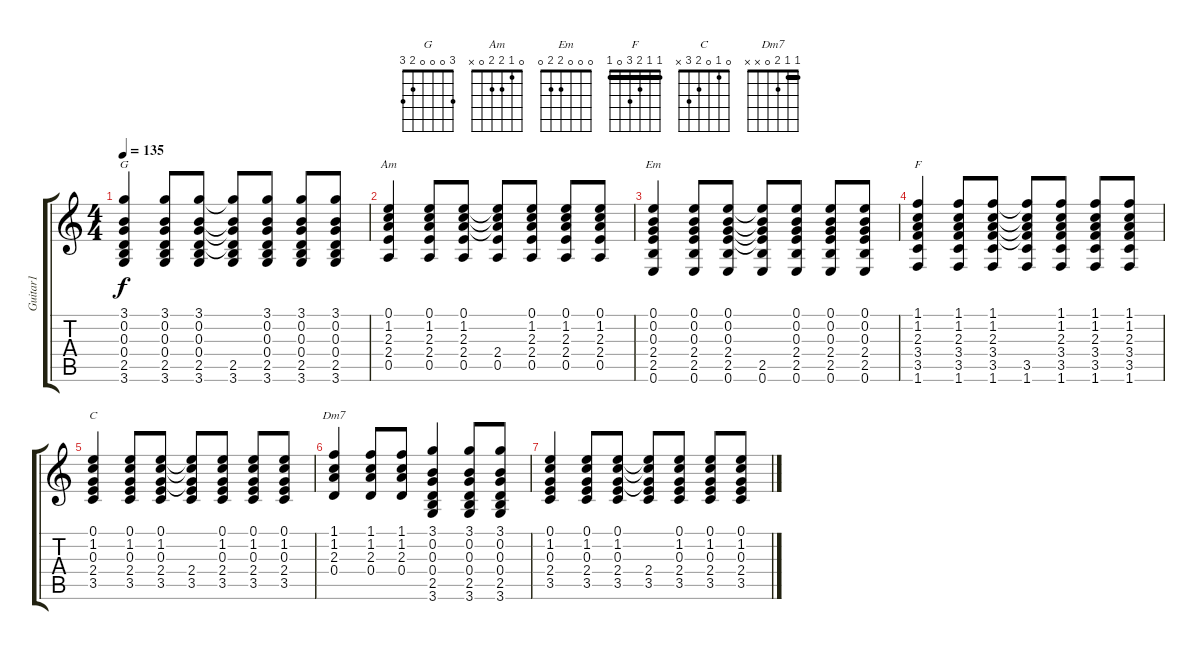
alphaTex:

\track ("Guitar1" "Guitar1") {instrument acousticguitarnylon}
\staff {score tabs}
\tuning (E4 B3 G3 D3 A2 E2) {hide}
\chord ("G" 3 0 0 0 2 3)
\chord ("Am" 0 1 2 2 0 x)
\chord ("Em" 0 0 0 2 2 0)
\chord ("F" 1 1 2 3 0 1) {barre 1}
\chord ("C" 0 1 0 2 3 x)
\chord ("Dm7" 1 1 2 0 x x) {barre 1}
\ts (4 4)
\tempo 135
\clef g2
\ks c
(3.1 0.2 0.3 0.4 2.5 3.6).4{ch "G" dy f} (3.1 0.2 0.3 0.4 2.5 3.6).8 (3.1 0.2 0.3 0.4 2.5 3.6).8 (3.1{t} 0.2{t} 0.3{t} 0.4{t} 2.5 3.6).8 (3.1 0.2 0.3 0.4 2.5 3.6).8 (3.1 0.2 0.3 0.4 2.5 3.6).8 (3.1 0.2 0.3 0.4 2.5 3.6).8 |
(0.1 1.2 2.3 2.4 0.5).4{ch "Am"} (0.1 1.2 2.3 2.4 0.5).8 (0.1 1.2 2.3 2.4 0.5).8 (0.1{t} 1.2{t} 2.3{t} 2.4 0.5).8 (0.1 1.2 2.3 2.4 0.5).8 (0.1 1.2 2.3 2.4 0.5).8 (0.1 1.2 2.3 2.4 0.5).8 |
(0.1 0.2 0.3 2.4 2.5 0.6).4{ch "Em"} (0.1 0.2 0.3 2.4 2.5 0.6).8 (0.1 0.2 0.3 2.4 2.5 0.6).8 (0.1{t} 0.2{t} 0.3{t} 2.4{t} 2.5 0.6).8 (0.1 0.2 0.3 2.4 2.5 0.6).8 (0.1 0.2 0.3 2.4 2.5 0.6).8 (0.1 0.2 0.3 2.4 2.5 0.6).8 |
(1.1 1.2 2.3 3.4 3.5 1.6).4{ch "F"} (1.1 1.2 2.3 3.4 3.5 1.6).8 (1.1 1.2 2.3 3.4 3.5 1.6).8 (1.1{t} 1.2{t} 2.3{t} 3.4{t} 3.5 1.6).8 (1.1 1.2 2.3 3.4 3.5 1.6).8 (1.1 1.2 2.3 3.4 3.5 1.6).8 (1.1 1.2 2.3 3.4 3.5 1.6).8 |
(0.1 1.2 0.3 2.4 3.5).4{ch "C"} (0.1 1.2 0.3 2.4 3.5).8 (0.1 1.2 0.3 2.4 3.5).8 (0.1{t} 1.2{t} 0.3{t} 2.4 3.5).8 (0.1 1.2 0.3 2.4 3.5).8 (0.1 1.2 0.3 2.4 3.5).8 (0.1 1.2 0.3 2.4 3.5).8 |
(1.1 1.2 2.3 0.4).4{ch "Dm7"} (1.1 1.2 2.3 0.4).8 (1.1 1.2 2.3 0.4).8 (3.1 0.2 0.3 0.4 2.5 3.6).4 (3.1 0.2 0.3 0.4 2.5 3.6).8 (3.1 0.2 0.3 0.4 2.5 3.6).8 |
(0.1 1.2 0.3 2.4 3.5).4 (0.1 1.2 0.3 2.4 3.5).8 (0.1 1.2 0.3 2.4 3.5).8 (0.1{t} 1.2{t} 0.3{t} 2.4 3.5).8 (0.1 1.2 0.3 2.4 3.5).8 (0.1 1.2 0.3 2.4 3.5).8 (0.1 1.2 0.3 2.4 3.5).8
